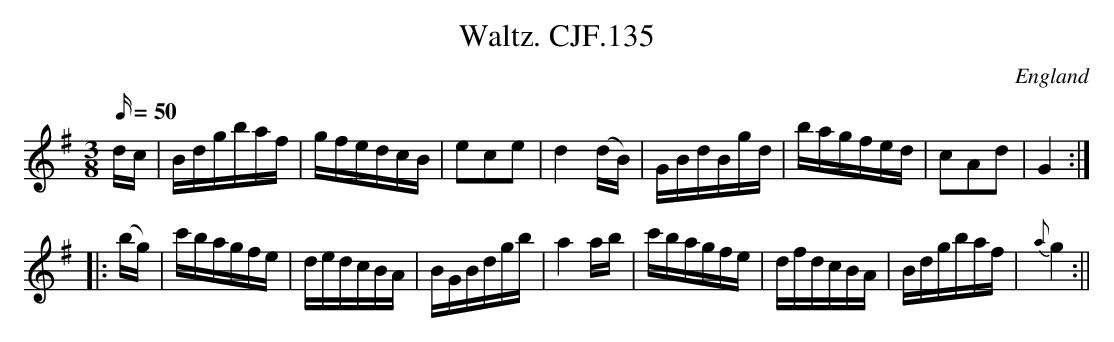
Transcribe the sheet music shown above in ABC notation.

X:1
T:Waltz. CJF.135
M:3/8
L:1/16
Q:50
O:England
K:G
dc|Bdgbaf|gfedcB|e2c2e2|d4(dB)|GBdBgd|\
bagfed|c2A2d2|G4:||:!(bg)|
c'bagfe|dedcBA|BGBdgb|a4ab|c'bagfe|dfdcBA|Bdgbaf|{a}g4:||
